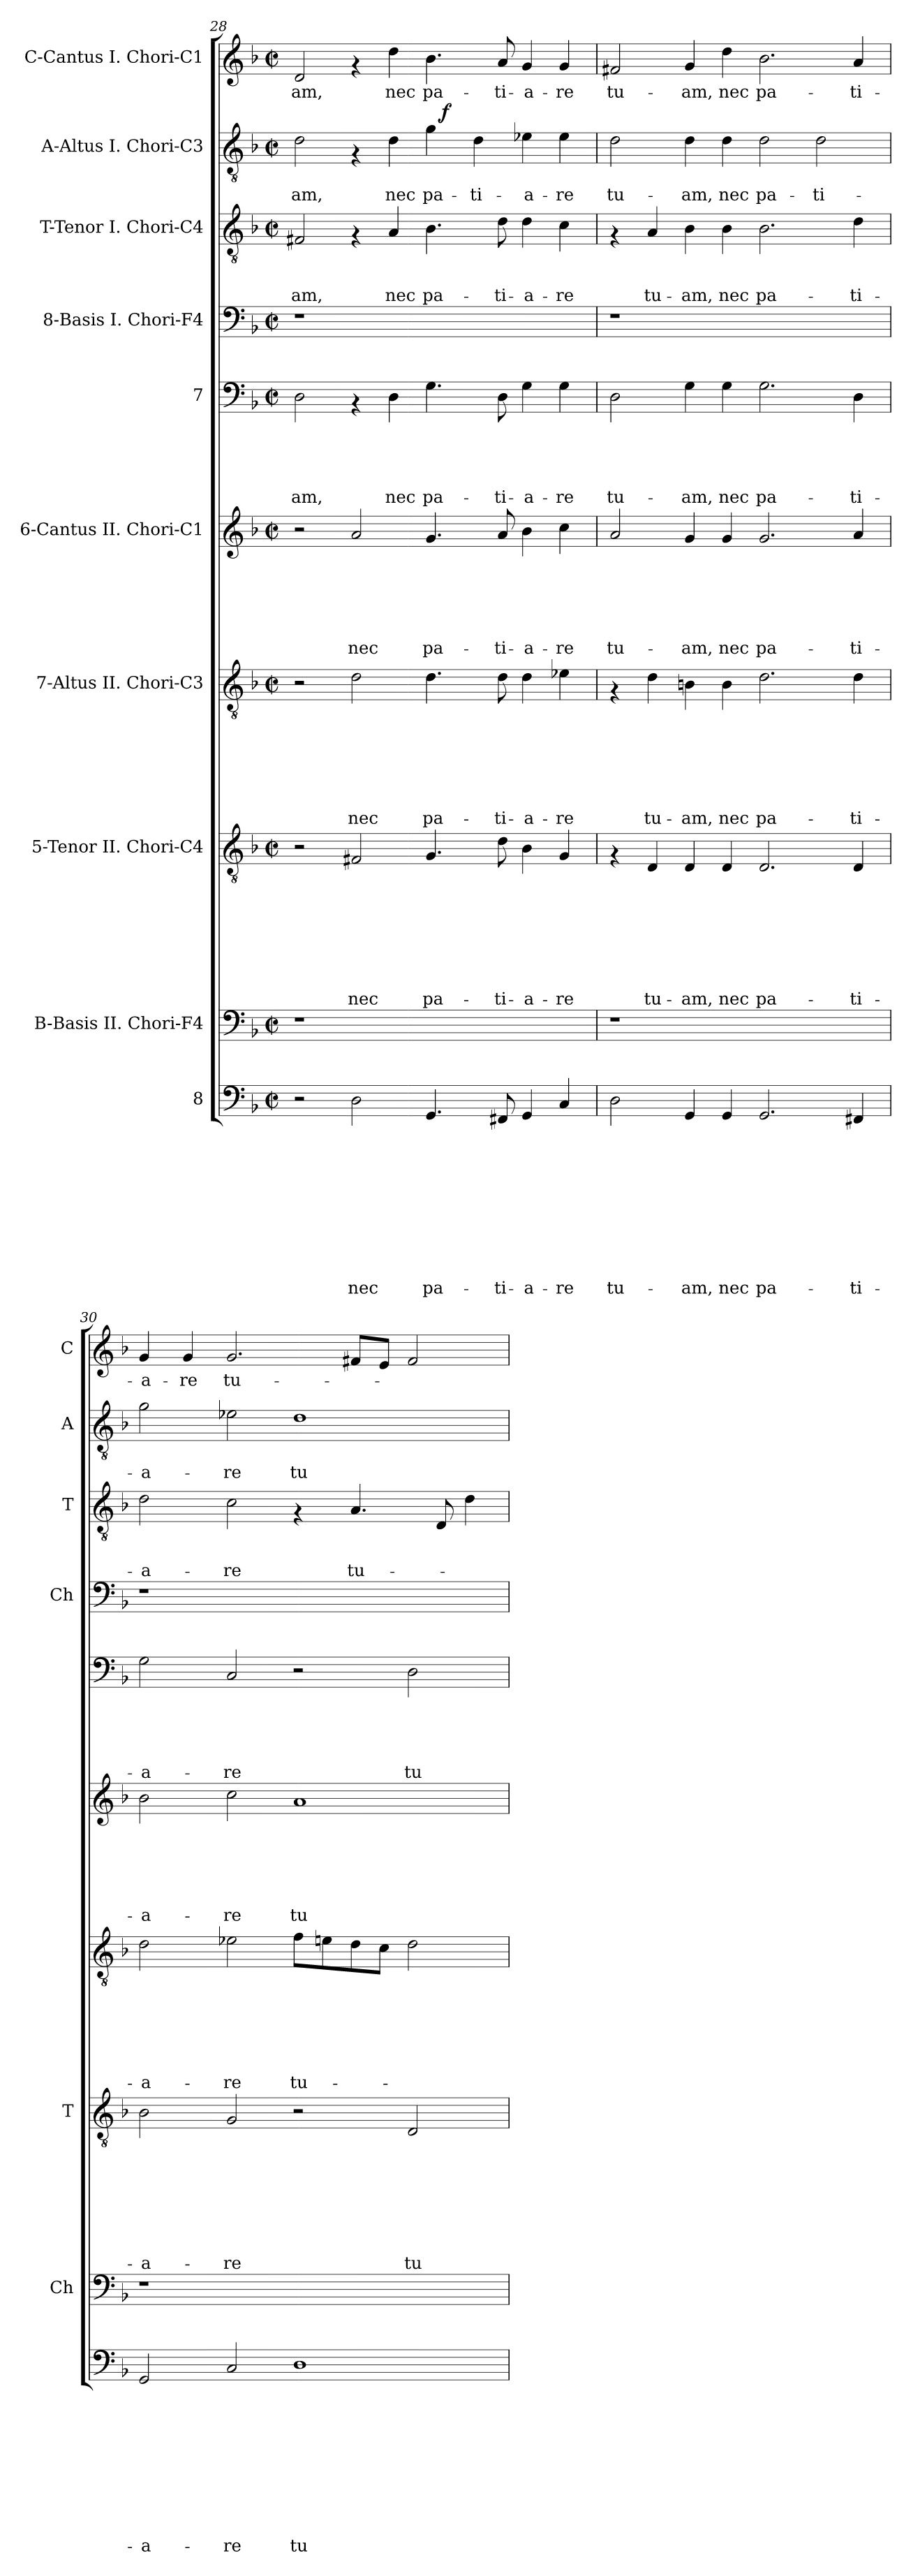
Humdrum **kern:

**kern	**text	**text	**text	**text	**text	**text	**text	**text	**text	**text	**kern	**kern	**text	**text	**text	**text	**text	**text	**text	**text	**kern	**text	**text	**text	**text	**text	**text	**text	**kern	**text	**text	**text	**text	**text	**text	**kern	**text	**text	**text	**text	**text	**kern	**kern	**text	**text	**text	**kern	**text	**text	**dynam	**kern	**text
*part10	*part10	*part10	*part10	*part10	*part10	*part10	*part10	*part10	*part10	*part10	*part9	*part8	*part8	*part8	*part8	*part8	*part8	*part8	*part8	*part8	*part7	*part7	*part7	*part7	*part7	*part7	*part7	*part7	*part6	*part6	*part6	*part6	*part6	*part6	*part6	*part5	*part5	*part5	*part5	*part5	*part5	*part4	*part3	*part3	*part3	*part3	*part2	*part2	*part2	*part2	*part1	*part1
*staff10	*staff10	*staff10	*staff10	*staff10	*staff10	*staff10	*staff10	*staff10	*staff10	*staff10	*staff9	*staff8	*staff8	*staff8	*staff8	*staff8	*staff8	*staff8	*staff8	*staff8	*staff7	*staff7	*staff7	*staff7	*staff7	*staff7	*staff7	*staff7	*staff6	*staff6	*staff6	*staff6	*staff6	*staff6	*staff6	*staff5	*staff5	*staff5	*staff5	*staff5	*staff5	*staff4	*staff3	*staff3	*staff3	*staff3	*staff2	*staff2	*staff2	*staff2	*staff1	*staff1
*I"8	*	*	*	*	*	*	*	*	*	*	*I"B-Basis II. Chori-F4	*I"5-Tenor II. Chori-C4	*	*	*	*	*	*	*	*	*I"7-Altus II. Chori-C3	*	*	*	*	*	*	*	*I"6-Cantus II. Chori-C1	*	*	*	*	*	*	*I"7	*	*	*	*	*	*I"8-Basis I. Chori-F4	*I"T-Tenor I. Chori-C4	*	*	*	*I"A-Altus I. Chori-C3	*	*	*	*I"C-Cantus I. Chori-C1	*
*	*	*	*	*	*	*	*	*	*	*	*I'Ch	*I'T	*	*	*	*	*	*	*	*	*	*	*	*	*	*	*	*	*	*	*	*	*	*	*	*	*	*	*	*	*	*I'Ch	*I'T	*	*	*	*I'A	*	*	*	*I'C	*
*clefF4	*	*	*	*	*	*	*	*	*	*	*clefF4	*clefGv2	*	*	*	*	*	*	*	*	*clefGv2	*	*	*	*	*	*	*	*clefG2	*	*	*	*	*	*	*clefF4	*	*	*	*	*	*clefF4	*clefGv2	*	*	*	*clefGv2	*	*	*	*clefG2	*
*k[b-]	*	*	*	*	*	*	*	*	*	*	*k[b-]	*k[b-]	*	*	*	*	*	*	*	*	*k[b-]	*	*	*	*	*	*	*	*k[b-]	*	*	*	*	*	*	*k[b-]	*	*	*	*	*	*k[b-]	*k[b-]	*	*	*	*k[b-]	*	*	*	*k[b-]	*
*F:	*	*	*	*	*	*	*	*	*	*	*F:	*F:	*	*	*	*	*	*	*	*	*F:	*	*	*	*	*	*	*	*F:	*	*	*	*	*	*	*F:	*	*	*	*	*	*F:	*F:	*	*	*	*F:	*	*	*	*F:	*
*M2/2	*	*	*	*	*	*	*	*	*	*	*M2/2	*M2/2	*	*	*	*	*	*	*	*	*M2/2	*	*	*	*	*	*	*	*M2/2	*	*	*	*	*	*	*M2/2	*	*	*	*	*	*M2/2	*M2/2	*	*	*	*M2/2	*	*	*	*M2/2	*
*met(c|)	*	*	*	*	*	*	*	*	*	*	*met(c|)	*met(c|)	*	*	*	*	*	*	*	*	*met(c|)	*	*	*	*	*	*	*	*met(c|)	*	*	*	*	*	*	*met(c|)	*	*	*	*	*	*met(c|)	*met(c|)	*	*	*	*met(c|)	*	*	*	*met(c|)	*
=28	=28	=28	=28	=28	=28	=28	=28	=28	=28	=28	=28	=28	=28	=28	=28	=28	=28	=28	=28	=28	=28	=28	=28	=28	=28	=28	=28	=28	=28	=28	=28	=28	=28	=28	=28	=28	=28	=28	=28	=28	=28	=28	=28	=28	=28	=28	=28	=28	=28	=28	=28	=28
!	!	!	!	!	!	!	!	!	!	!	!	!	!	!	!	!	!	!	!	!	!	!	!	!	!	!	!	!	!	!	!	!	!	!	!	!	!	!	!	!	!LO:LY:b	!	!	!	!	!LO:LY:b	!	!	!LO:LY:b	!	!	!LO:LY:b
*	*	*	*	*	*	*	*	*	*	*	*	*	*	*	*	*	*	*	*	*	*	*	*	*	*	*	*	*	*	*	*	*	*	*	*	*	*	*	*	*	*	*	*	*	*	*	*^	*	*	*	*	*
2r	.	.	.	.	.	.	.	.	.	.	1r	2r	.	.	.	.	.	.	.	.	2r	.	.	.	.	.	.	.	2r	.	.	.	.	.	.	2D\	.	.	.	.	-am,	1r	2F#X/	.	.	-am,	2d\	1ryy	.	-am,	.	2d/	-am,
!	!	!	!	!	!	!	!	!	!	!LO:LY:b	!	!	!	!	!	!	!	!	!	!LO:LY:b	!	!	!	!	!	!	!	!LO:LY:b	!	!	!	!	!	!	!LO:LY:b	!	!	!	!	!	!	!	!	!	!	!	!	!	!	!	!	!	!
2D\	.	.	.	.	.	.	.	.	.	nec	.	2F#X/	.	.	.	.	.	.	.	nec	2d\	.	.	.	.	.	.	nec	2a/	.	.	.	.	.	nec	4rAA	.	.	.	.	.	.	4rF	.	.	.	4rF	.	.	.	.	4rf	.
!	!	!	!	!	!	!	!	!	!	!	!	!	!	!	!	!	!	!	!	!	!	!	!	!	!	!	!	!	!	!	!	!	!	!	!	!	!	!	!	!	!LO:LY:b	!	!	!	!	!LO:LY:b	!	!	!	!LO:LY:b	!	!	!LO:LY:b
.	.	.	.	.	.	.	.	.	.	.	.	.	.	.	.	.	.	.	.	.	.	.	.	.	.	.	.	.	.	.	.	.	.	.	.	4D\	.	.	.	.	nec	.	4A/	.	.	nec	4d\	.	.	nec	.	4dd\	nec
!	!	!	!	!	!	!	!	!	!	!LO:LY:b	!	!	!	!	!	!	!	!	!	!LO:LY:b	!	!	!	!	!	!	!	!LO:LY:b	!	!	!	!	!	!	!LO:LY:b	!	!	!	!	!	!LO:LY:b	!	!	!	!	!LO:LY:b	!	!	!	!LO:LY:b	!	!	!LO:LY:b
4.GG/	.	.	.	.	.	.	.	.	.	pa-	1ryy	4.G/	.	.	.	.	.	.	.	pa-	4.d\	.	.	.	.	.	.	pa-	4.g/	.	.	.	.	.	pa-	4.G\	.	.	.	.	pa-	1ryy	4.B-\	.	.	pa-	4g\	16ryy	.	pa-	.	4.b-\	pa-
!	!	!	!	!	!	!	!	!	!	!	!	!	!	!	!	!	!	!	!	!	!	!	!	!	!	!	!	!	!	!	!	!	!	!	!	!	!	!	!	!	!	!	!	!	!	!	!	!	!	!	!LO:DY:a	!	!
.	.	.	.	.	.	.	.	.	.	.	.	.	.	.	.	.	.	.	.	.	.	.	.	.	.	.	.	.	.	.	.	.	.	.	.	.	.	.	.	.	.	.	.	.	.	.	.	2...ryy	.	.	f	.	.
!	!	!	!	!	!	!	!	!	!	!	!	!	!	!	!	!	!	!	!	!	!	!	!	!	!	!	!	!	!	!	!	!	!	!	!	!	!	!	!	!	!	!	!	!	!	!	!	!	!	!LO:LY:b	!	!	!
.	.	.	.	.	.	.	.	.	.	.	.	.	.	.	.	.	.	.	.	.	.	.	.	.	.	.	.	.	.	.	.	.	.	.	.	.	.	.	.	.	.	.	.	.	.	.	4d\	.	.	-ti-	.	.	.
!	!	!	!	!	!	!	!	!	!	!LO:LY:b	!	!	!	!	!	!	!	!	!	!LO:LY:b	!	!	!	!	!	!	!	!LO:LY:b	!	!	!	!	!	!	!LO:LY:b	!	!	!	!	!	!LO:LY:b	!	!	!	!	!LO:LY:b	!	!	!	!	!	!	!LO:LY:b
8FF#X/	.	.	.	.	.	.	.	.	.	-ti-	.	8d\	.	.	.	.	.	.	.	-ti-	8d\	.	.	.	.	.	.	-ti-	8a/	.	.	.	.	.	-ti-	8D\	.	.	.	.	-ti-	.	8d\	.	.	-ti-	.	.	.	.	.	8a/	-ti-
!	!	!	!	!	!	!	!	!	!	!LO:LY:b	!	!	!	!	!	!	!	!	!	!LO:LY:b	!	!	!	!	!	!	!	!LO:LY:b	!	!	!	!	!	!	!LO:LY:b	!	!	!	!	!	!LO:LY:b	!	!	!	!	!LO:LY:b	!	!	!	!LO:LY:b	!	!	!LO:LY:b
4GG/	.	.	.	.	.	.	.	.	.	-a-	.	4B-\	.	.	.	.	.	.	.	-a-	4d\	.	.	.	.	.	.	-a-	4b-\	.	.	.	.	.	-a-	4G\	.	.	.	.	-a-	.	4d\	.	.	-a-	4e-X\	.	.	-a-	.	4g/	-a-
!	!	!	!	!	!	!	!	!	!	!LO:LY:b	!	!	!	!	!	!	!	!	!	!LO:LY:b	!	!	!	!	!	!	!	!LO:LY:b	!	!	!	!	!	!	!LO:LY:b	!	!	!	!	!	!LO:LY:b	!	!	!	!	!LO:LY:b	!	!	!	!LO:LY:b	!	!	!LO:LY:b
4C/	.	.	.	.	.	.	.	.	.	-re	.	4G/	.	.	.	.	.	.	.	-re	4e-X\	.	.	.	.	.	.	-re	4cc\	.	.	.	.	.	-re	4G\	.	.	.	.	-re	.	4c\	.	.	-re	4e-\	.	.	-re	.	4g/	-re
!!LO:PB:g=z
=29	=29	=29	=29	=29	=29	=29	=29	=29	=29	=29	=29	=29	=29	=29	=29	=29	=29	=29	=29	=29	=29	=29	=29	=29	=29	=29	=29	=29	=29	=29	=29	=29	=29	=29	=29	=29	=29	=29	=29	=29	=29	=29	=29	=29	=29	=29	=29	=29	=29	=29	=29	=29	=29
!	!	!	!	!	!	!	!	!	!	!LO:LY:b	!	!	!	!	!	!	!	!	!	!	!	!	!	!	!	!	!	!	!	!	!	!	!	!	!LO:LY:b	!	!	!	!	!	!LO:LY:b	!	!	!	!	!	!	!	!	!LO:LY:b	!	!	!LO:LY:b
*	*	*	*	*	*	*	*	*	*	*	*	*	*	*	*	*	*	*	*	*	*	*	*	*	*	*	*	*	*	*	*	*	*	*	*	*	*	*	*	*	*	*	*	*	*	*	*v	*v	*	*	*	*	*
2D\	.	.	.	.	.	.	.	.	.	tu-	1r	4rF	.	.	.	.	.	.	.	.	4rF	.	.	.	.	.	.	.	2a/	.	.	.	.	.	tu-	2D\	.	.	.	.	tu-	1r	4rF	.	.	.	2d\	.	tu-	.	2f#X/	tu-
!	!	!	!	!	!	!	!	!	!	!	!	!	!	!	!	!	!	!	!	!LO:LY:b	!	!	!	!	!	!	!	!LO:LY:b	!	!	!	!	!	!	!	!	!	!	!	!	!	!	!	!	!	!LO:LY:b	!	!	!	!	!	!
.	.	.	.	.	.	.	.	.	.	.	.	4D/	.	.	.	.	.	.	.	tu-	4d\	.	.	.	.	.	.	tu-	.	.	.	.	.	.	.	.	.	.	.	.	.	.	4A/	.	.	tu-	.	.	.	.	.	.
!	!	!	!	!	!	!	!	!	!	!LO:LY:b	!	!	!	!	!	!	!	!	!	!LO:LY:b	!	!	!	!	!	!	!	!LO:LY:b	!	!	!	!	!	!	!LO:LY:b	!	!	!	!	!	!LO:LY:b	!	!	!	!	!LO:LY:b	!	!	!LO:LY:b	!	!	!LO:LY:b
4GG/	.	.	.	.	.	.	.	.	.	-am,	.	4D/	.	.	.	.	.	.	.	-am,	4Bn\	.	.	.	.	.	.	-am,	4g/	.	.	.	.	.	-am,	4G\	.	.	.	.	-am,	.	4B-\	.	.	-am,	4d\	.	-am,	.	4g/	-am,
!	!	!	!	!	!	!	!	!	!	!LO:LY:b	!	!	!	!	!	!	!	!	!	!LO:LY:b	!	!	!	!	!	!	!	!LO:LY:b	!	!	!	!	!	!	!LO:LY:b	!	!	!	!	!	!LO:LY:b	!	!	!	!	!LO:LY:b	!	!	!LO:LY:b	!	!	!LO:LY:b
4GG/	.	.	.	.	.	.	.	.	.	nec	.	4D/	.	.	.	.	.	.	.	nec	4B\	.	.	.	.	.	.	nec	4g/	.	.	.	.	.	nec	4G\	.	.	.	.	nec	.	4B-\	.	.	nec	4d\	.	nec	.	4dd\	nec
!	!	!	!	!	!	!	!	!	!	!LO:LY:b	!	!	!	!	!	!	!	!	!	!LO:LY:b	!	!	!	!	!	!	!	!LO:LY:b	!	!	!	!	!	!	!LO:LY:b	!	!	!	!	!	!LO:LY:b	!	!	!	!	!LO:LY:b	!	!	!LO:LY:b	!	!	!LO:LY:b
2.GG/	.	.	.	.	.	.	.	.	.	pa-	1ryy	2.D/	.	.	.	.	.	.	.	pa-	2.d\	.	.	.	.	.	.	pa-	2.g/	.	.	.	.	.	pa-	2.G\	.	.	.	.	pa-	1ryy	2.B-\	.	.	pa-	2d\	.	pa-	.	2.b-\	pa-
!	!	!	!	!	!	!	!	!	!	!	!	!	!	!	!	!	!	!	!	!	!	!	!	!	!	!	!	!	!	!	!	!	!	!	!	!	!	!	!	!	!	!	!	!	!	!	!	!	!LO:LY:b	!	!	!
.	.	.	.	.	.	.	.	.	.	.	.	.	.	.	.	.	.	.	.	.	.	.	.	.	.	.	.	.	.	.	.	.	.	.	.	.	.	.	.	.	.	.	.	.	.	.	2d\	.	-ti-	.	.	.
!	!	!	!	!	!	!	!	!	!	!LO:LY:b	!	!	!	!	!	!	!	!	!	!LO:LY:b	!	!	!	!	!	!	!	!LO:LY:b	!	!	!	!	!	!	!LO:LY:b	!	!	!	!	!	!LO:LY:b	!	!	!	!	!LO:LY:b	!	!	!	!	!	!LO:LY:b
4FF#X/	.	.	.	.	.	.	.	.	.	-ti-	.	4D/	.	.	.	.	.	.	.	-ti-	4d\	.	.	.	.	.	.	-ti-	4a/	.	.	.	.	.	-ti-	4D\	.	.	.	.	-ti-	.	4d\	.	.	-ti-	.	.	.	.	4a/	-ti-
=30	=30	=30	=30	=30	=30	=30	=30	=30	=30	=30	=30	=30	=30	=30	=30	=30	=30	=30	=30	=30	=30	=30	=30	=30	=30	=30	=30	=30	=30	=30	=30	=30	=30	=30	=30	=30	=30	=30	=30	=30	=30	=30	=30	=30	=30	=30	=30	=30	=30	=30	=30	=30
!	!	!	!	!	!	!	!	!	!	!LO:LY:b	!	!	!	!	!	!	!	!	!	!LO:LY:b	!	!	!	!	!	!	!	!LO:LY:b	!	!	!	!	!	!	!LO:LY:b	!	!	!	!	!	!LO:LY:b	!	!	!	!	!LO:LY:b	!	!	!LO:LY:b	!	!	!LO:LY:b
2GG/	.	.	.	.	.	.	.	.	.	-a-	1r	2B-\	.	.	.	.	.	.	.	-a-	2d\	.	.	.	.	.	.	-a-	2b-\	.	.	.	.	.	-a-	2G\	.	.	.	.	-a-	1r	2d\	.	.	-a-	2g\	.	-a-	.	4g/	-a-
!	!	!	!	!	!	!	!	!	!	!	!	!	!	!	!	!	!	!	!	!	!	!	!	!	!	!	!	!	!	!	!	!	!	!	!	!	!	!	!	!	!	!	!	!	!	!	!	!	!	!	!	!LO:LY:b
.	.	.	.	.	.	.	.	.	.	.	.	.	.	.	.	.	.	.	.	.	.	.	.	.	.	.	.	.	.	.	.	.	.	.	.	.	.	.	.	.	.	.	.	.	.	.	.	.	.	.	4g/	-re
!	!	!	!	!	!	!	!	!	!	!LO:LY:b	!	!	!	!	!	!	!	!	!	!LO:LY:b	!	!	!	!	!	!	!	!LO:LY:b	!	!	!	!	!	!	!LO:LY:b	!	!	!	!	!	!LO:LY:b	!	!	!	!	!LO:LY:b	!	!	!LO:LY:b	!	!	!LO:LY:b
2C/	.	.	.	.	.	.	.	.	.	-re	.	2G/	.	.	.	.	.	.	.	-re	2e-X\	.	.	.	.	.	.	-re	2cc\	.	.	.	.	.	-re	2C/	.	.	.	.	-re	.	2c\	.	.	-re	2e-X\	.	-re	.	2.g/	tu-
!	!	!	!	!	!	!	!	!	!	!LO:LY:b	!	!	!	!	!	!	!	!	!	!	!	!	!	!	!	!	!	!LO:LY:b	!	!	!	!	!	!	!LO:LY:b	!	!	!	!	!	!	!	!	!	!	!	!	!	!LO:LY:b	!	!	!
1D	.	.	.	.	.	.	.	.	.	tu-	1ryy	2r	.	.	.	.	.	.	.	.	8f\L	.	.	.	.	.	.	tu-	1a	.	.	.	.	.	tu-	2r	.	.	.	.	.	1ryy	4rF	.	.	.	1d	.	tu-	.	.	.
.	.	.	.	.	.	.	.	.	.	.	.	.	.	.	.	.	.	.	.	.	8en\	.	.	.	.	.	.	.	.	.	.	.	.	.	.	.	.	.	.	.	.	.	.	.	.	.	.	.	.	.	.	.
!	!	!	!	!	!	!	!	!	!	!	!	!	!	!	!	!	!	!	!	!	!	!	!	!	!	!	!	!	!	!	!	!	!	!	!	!	!	!	!	!	!	!	!	!	!	!LO:LY:b	!	!	!	!	!	!
.	.	.	.	.	.	.	.	.	.	.	.	.	.	.	.	.	.	.	.	.	8d\	.	.	.	.	.	.	.	.	.	.	.	.	.	.	.	.	.	.	.	.	.	4.A/	.	.	tu-	.	.	.	.	8f#X/L	.
.	.	.	.	.	.	.	.	.	.	.	.	.	.	.	.	.	.	.	.	.	8c\J	.	.	.	.	.	.	.	.	.	.	.	.	.	.	.	.	.	.	.	.	.	.	.	.	.	.	.	.	.	8e/J	.
!	!	!	!	!	!	!	!	!	!	!	!	!	!	!	!	!	!	!	!	!LO:LY:b	!	!	!	!	!	!	!	!	!	!	!	!	!	!	!	!	!	!	!	!	!LO:LY:b	!	!	!	!	!	!	!	!	!	!	!
.	.	.	.	.	.	.	.	.	.	.	.	2D/	.	.	.	.	.	.	.	tu-	2d\	.	.	.	.	.	.	.	.	.	.	.	.	.	.	2D\	.	.	.	.	tu-	.	.	.	.	.	.	.	.	.	2f#/	.
.	.	.	.	.	.	.	.	.	.	.	.	.	.	.	.	.	.	.	.	.	.	.	.	.	.	.	.	.	.	.	.	.	.	.	.	.	.	.	.	.	.	.	8D/	.	.	.	.	.	.	.	.	.
.	.	.	.	.	.	.	.	.	.	.	.	.	.	.	.	.	.	.	.	.	.	.	.	.	.	.	.	.	.	.	.	.	.	.	.	.	.	.	.	.	.	.	4d\	.	.	.	.	.	.	.	.	.
=	=	=	=	=	=	=	=	=	=	=	=	=	=	=	=	=	=	=	=	=	=	=	=	=	=	=	=	=	=	=	=	=	=	=	=	=	=	=	=	=	=	=	=	=	=	=	=	=	=	=	=	=
*-	*-	*-	*-	*-	*-	*-	*-	*-	*-	*-	*-	*-	*-	*-	*-	*-	*-	*-	*-	*-	*-	*-	*-	*-	*-	*-	*-	*-	*-	*-	*-	*-	*-	*-	*-	*-	*-	*-	*-	*-	*-	*-	*-	*-	*-	*-	*-	*-	*-	*-	*-	*-
